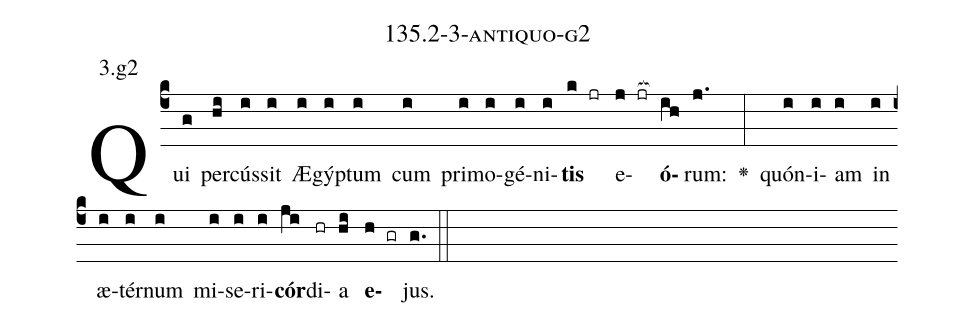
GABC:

name: 135.2-3-antiquo-g2;
annotation: 3.g2;
%%
(c4)Qui(g) per(hi)cús(i)sit(i) Æ(i)gýp(i)tum(i) cum(i) pri(i)mo(i)gé(i)ni(i)<b>tis</b>(k jr) e(j jr[ocb:1{])<b>ó</b>(ih[ocb:0}])rum:(j.) <v>\greheightstar</v>(:) quón(i)i(i)am(i) in(i) æ(i)tér(i)num(i) mi(i)se(i)ri(i)<b>cór</b>(ji)di(hr)a(hi) <b>e</b>(h gr)jus.(g.) (::)


%E(i) u(i) o(ji) u(hi) a(h) e.(g.) (::)
